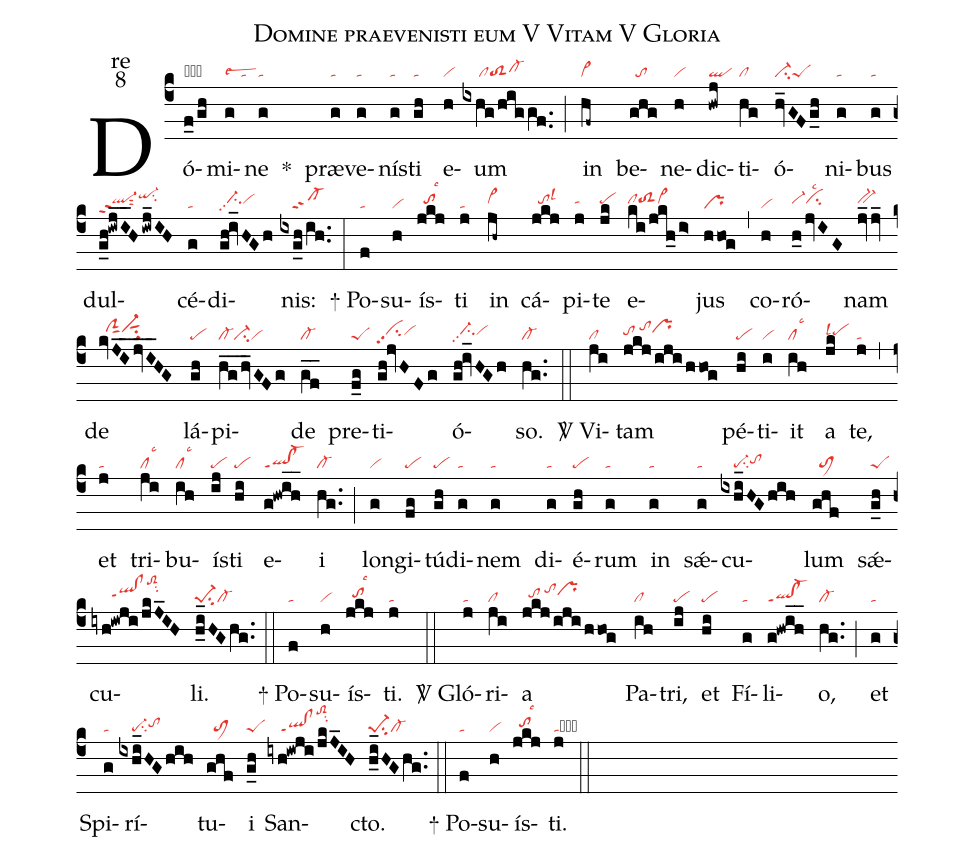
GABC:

name:Domine praevenisti eum V Vitam V Gloria;
office-part:re;
mode:8;
nabc-lines:1;
%%
(c4) Dó(f_0/gh|obscG)mi(g|talsew2)ne(g|ta) <sp>*</sp>() præ(g|ta)ve(g|ta)nís(g|ta)ti(gh|ta) e(h|vi)um(ixhg/higgf..|/////cltoS2cl-hh) (;) in(hf~|vi>) be(ghg|//to)ne(h|vi)dic(hwj|ql)ti(hg|cl)ó(hv_GFg_h|ci-peS)ni(g|ta)bus(g|ta) dul(g_h!iwjI__H/iwj_IH|ql-hhppt2sut2qi-hjsu2)cé(g|ta)di(gh!iv_HGh|//ci-hhpp2vihh)nis:(ixg_h/ih..|////sf-) (:)

<sp>+</sp> Po(f|ta)su(h|vi)ís(jkj|//tohhlsc3)ti(j|ta) in(jh~|vi>hh) cá(jkj|//tohhlsl3)pi(j|tahh)te(jk|pehh) e(ki/jkh_/i>|clhhtoS2hhvi>hh)jus(hhog|pr) (,) co(h|vi)ró(h_0/jvIG|vi-hhcihhlsc2)nam(jv_jv_|bv-hh) de(kvJI__jv_I_HG|//clShisut1vi-hisut1su2) lá(gh|pe)pi(hg__/hv_GFg|cl-ci-vi)de(gf__|cl-) pre(f_g|peS)ti(gh!jvHFg|cihhpp2vihh)ó(gh!iv_HGh|//ci-hhpp2vihh)so.(hg..|cl-) (::)

<sp>V/</sp> Vi(ji|cl)tam(jkj/iji/hhog|tohh/tohjprhi) pé(hi|pe)ti(i|vi)it(ih|cllsc3) a(jk|pehhlsl4) te,(j|ta) (,) et(j|ta) tri(ji|cllsc3)bu(ih|cllsc3)ís(ij|pe)ti(hi|pe) e(g!hwih__|ql!cl-ppt1)i(hg..|cl-) (;) lon(g|vi)gi(fg|pe)tú(gh|pe)di(g|ta)nem(g|ta) di(g|ta)é(gh|pe)rum(g|ta) in(g|ta) sǽ(g|ta)cu(ixhi_HGhih|////pe-su2tohh)lum(ghf|//toM1) sǽ(g_h|peS)cu(iyh!iwji/jkJ_IH|//////qlhh!clhhppt1toS2hmsu2)li.(h_i_HGhg..|pe-1su2cl-) (::)

<sp>+</sp> Po(f|ta)su(h|vi)ís(jkj|//tohhlsc3)ti.(j|ta) (::)

<sp>V/</sp> Gló(j|ta)ri(ji|cl)a(jkj/iji/hhog|//tohh/tohjprhi) Pa(ih|cl)tri,(ij|pe) et(hi|pe) Fí(g|ta)li(g!hwih__|ql!cl-ppt1)o,(hg..|cl-) (;) et(g|ta) Spi(g|ta)rí(ixhi_HGhih|////pe-su2tohh)tu(ghf|//toM1)i(g_h|peS) San(iyh!iwji/jkJ_IH|////ql!clppt1toS2hmsu2)cto.(h_i_HGhg..|pe-1su2cl-) (::)

<sp>+</sp> Po(f|ta)su(h|vi)ís(jkj|//tohhlsc3)ti.(j|tacb) (::)
